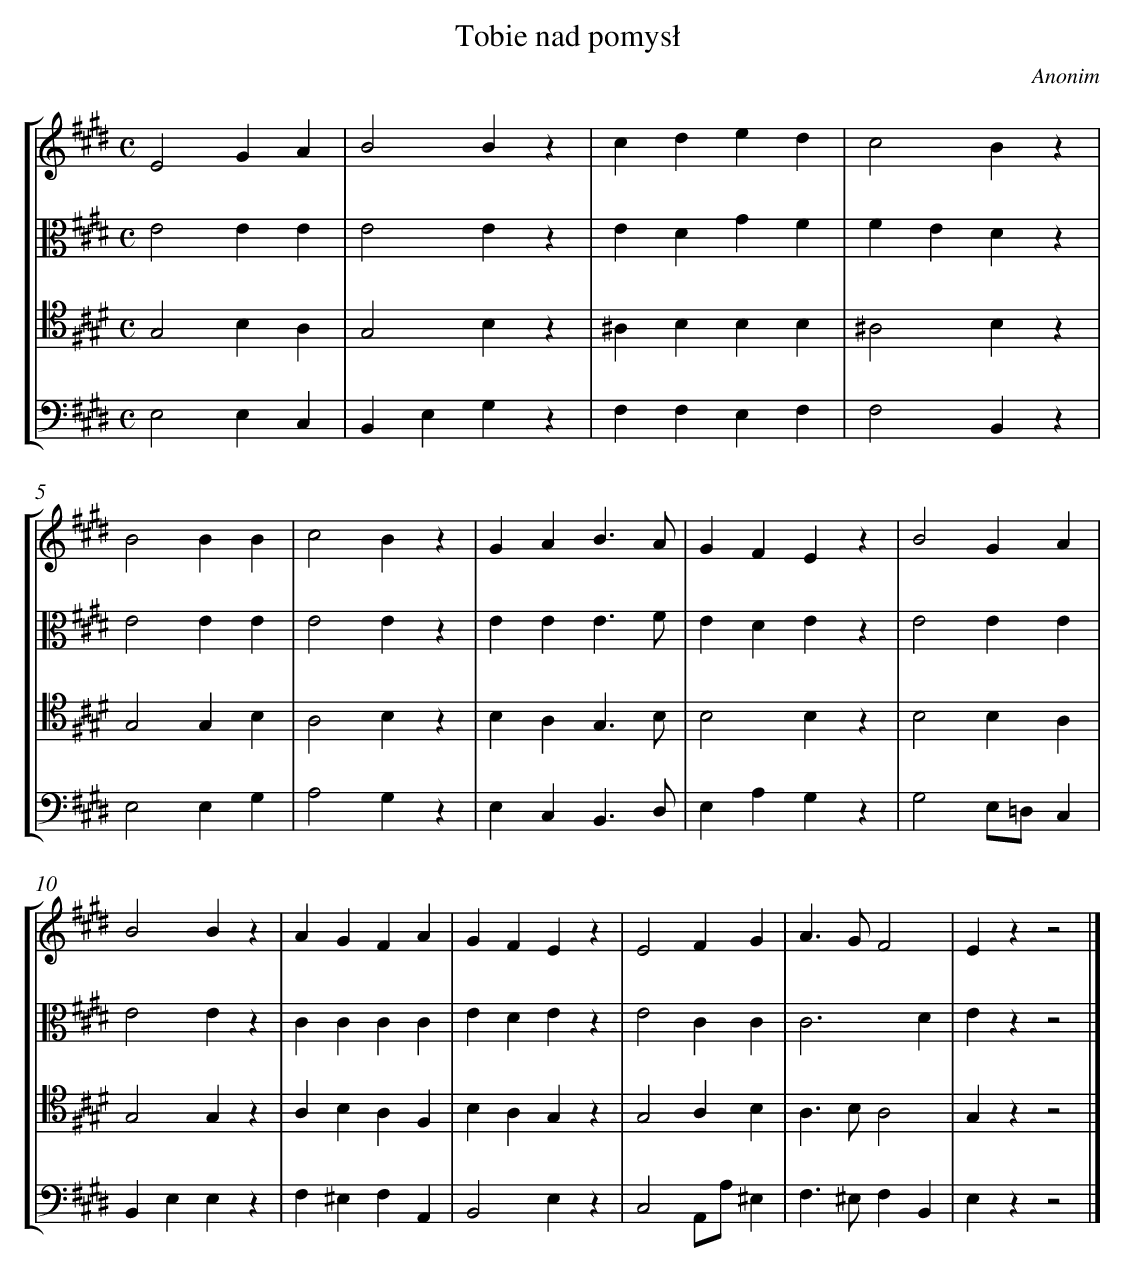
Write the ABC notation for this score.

X:1
T: Tobie nad pomysł
C: Anonim
L: 1/4
M: C
%%staves [1 2 3 4]
V: 1
V: 2 clef=alto
V: 3 clef=tenor
V: 4 clef=bass
K: E
[V:1] E2GA |
[V:2] E2EE |
[V:3] G,2B,A, |
[V:4] E,2E,C, |
[V:1] B2Bz |
[V:2] E2Ez |
[V:3] G,2B,z |
[V:4] B,,E,G,z |
[V:1] cded |
[V:2] EDGF |
[V:3] ^A,B,B,B, |
[V:4] F,F,E,F, |
[V:1] c2Bz |
[V:2] FEDz |
[V:3] ^A,2B,z |
[V:4] F,2B,,z |
[V:1] B2BB |
[V:2] E2EE |
[V:3] G,2G,B, |
[V:4] E,2E,G, |
[V:1] c2Bz |
[V:2] E2Ez |
[V:3] A,2B,z |
[V:4] A,2G,z |
[V:1] GAB3/A/ |
[V:2] EEE3/F/ |
[V:3] B,A,G,3/B,/ |
[V:4] E,C,B,,3/D,/ |
[V:1] GFEz |
[V:2] EDEz |
[V:3] B,2B,z |
[V:4] E,A,G,z |
[V:1] B2GA |
[V:2] E2EE |
[V:3] B,2B,A, |
[V:4] G,2E,/=D,/C, |
[V:1] B2Bz |
[V:2] E2Ez |
[V:3] G,2G,z |
[V:4] B,,E,E,z |
[V:1] AGFA |
[V:2] CCCC |
[V:3] A,B,A,F, |
[V:4] F,^E,F,A,, |
[V:1] GFEz |
[V:2] EDEz |
[V:3] B,A,G,z |
[V:4] B,,2E,z |
[V:1] E2FG |
[V:2] E2CC |
[V:3] G,2A,B, |
[V:4] C,2A,,/A,/^E, |
[V:1] A>GF2 |
[V:2] C3D |
[V:3] A,>B,A,2 |
[V:4] F,>^E,F,B,, |
[V:1] Ezz2 |]
[V:2] Ezz2 |]
[V:3] G,zz2 |]
[V:4] E,zz2 |]
